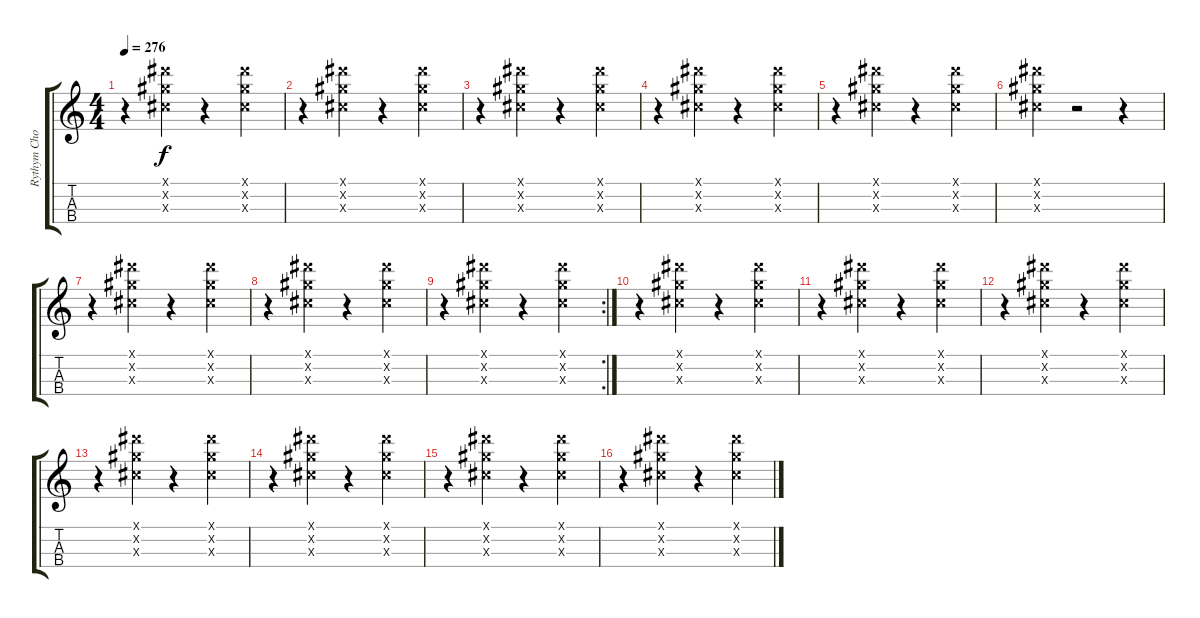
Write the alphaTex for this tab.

\track ("Rythym Chop" "Rythym Cho") {instrument banjo}
\staff {score tabs}
\tuning (E5 A4 D4 G3) {hide}
\displaytranspose 12
\ts (4 4)
\tempo 276
\clef g2
\ks c
r.4{dy f} (-1.1{x} -1.2{x} -1.3{x}).4 r.4 (-1.1{x} -1.2{x} -1.3{x}).4 |
r.4 (-1.1{x} -1.2{x} -1.3{x}).4 r.4 (-1.1{x} -1.2{x} -1.3{x}).4 |
r.4 (-1.1{x} -1.2{x} -1.3{x}).4 r.4 (-1.1{x} -1.2{x} -1.3{x}).4 |
r.4 (-1.1{x} -1.2{x} -1.3{x}).4 r.4 (-1.1{x} -1.2{x} -1.3{x}).4 |
r.4 (-1.1{x} -1.2{x} -1.3{x}).4 r.4 (-1.1{x} -1.2{x} -1.3{x}).4 |
(-1.1{x} -1.2{x} -1.3{x}).4 r.2 r.4 |
r.4 (-1.1{x} -1.2{x} -1.3{x}).4 r.4 (-1.1{x} -1.2{x} -1.3{x}).4 |
r.4 (-1.1{x} -1.2{x} -1.3{x}).4 r.4 (-1.1{x} -1.2{x} -1.3{x}).4 |
\rc 2
r.4 (-1.1{x} -1.2{x} -1.3{x}).4 r.4 (-1.1{x} -1.2{x} -1.3{x}).4 |
r.4 (-1.1{x} -1.2{x} -1.3{x}).4 r.4 (-1.1{x} -1.2{x} -1.3{x}).4 |
r.4 (-1.1{x} -1.2{x} -1.3{x}).4 r.4 (-1.1{x} -1.2{x} -1.3{x}).4 |
r.4 (-1.1{x} -1.2{x} -1.3{x}).4 r.4 (-1.1{x} -1.2{x} -1.3{x}).4 |
r.4 (-1.1{x} -1.2{x} -1.3{x}).4 r.4 (-1.1{x} -1.2{x} -1.3{x}).4 |
r.4 (-1.1{x} -1.2{x} -1.3{x}).4 r.4 (-1.1{x} -1.2{x} -1.3{x}).4 |
r.4 (-1.1{x} -1.2{x} -1.3{x}).4 r.4 (-1.1{x} -1.2{x} -1.3{x}).4 |
r.4 (-1.1{x} -1.2{x} -1.3{x}).4 r.4 (-1.1{x} -1.2{x} -1.3{x}).4
